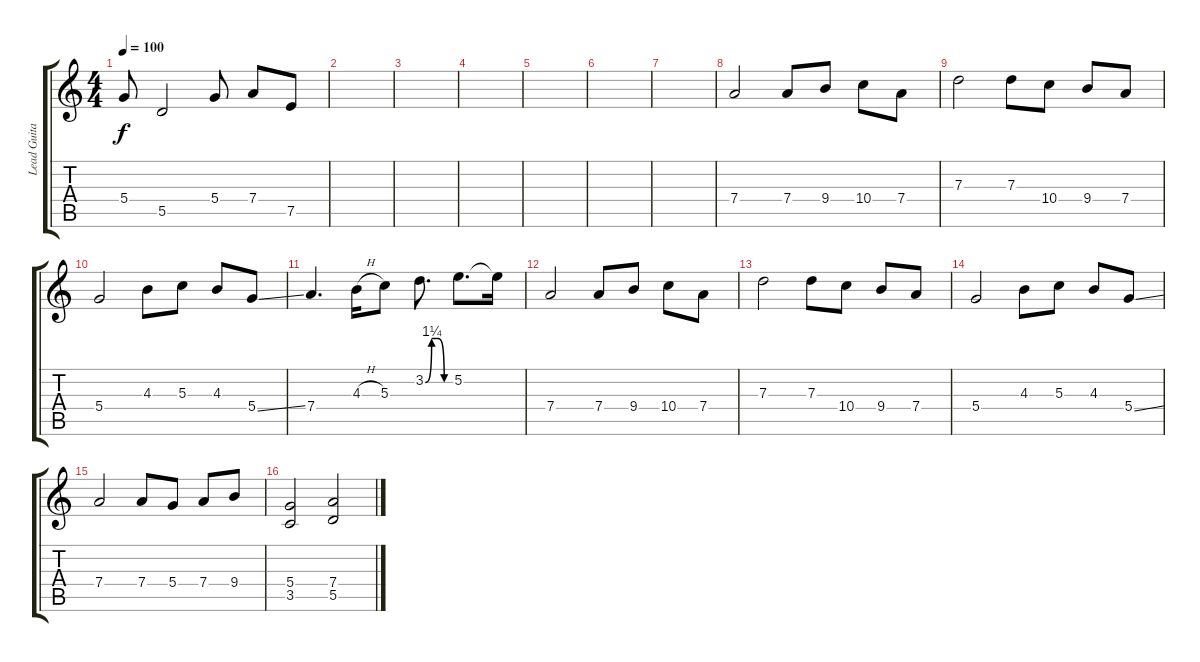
\track ("Lead Guitar 2" "Lead Guita") {instrument overdrivenguitar}
\staff {score tabs}
\tuning (E4 B3 G3 D3 A2 E2) {hide}
\ts (4 4)
\tempo 100
\clef g2
\ks c
5.4.8{dy f} 5.5.2 5.4.8 7.4.8 7.5.8 |
|
|
|
|
|
|
7.4.2 7.4.8 9.4.8 10.4.8 7.4.8 |
7.3.2 7.3.8 10.4.8 9.4.8 7.4.8 |
5.4.2 4.3.8 5.3.8 4.3.8 5.4{ss}.8 |
7.4.4{d} 4.3{h}.16 5.3.8 3.2{be (custom 0 0 15 5 30 5 45 0 60 0)}.8{d} 5.2.8{d} 5.2{t}.16 |
7.4.2 7.4.8 9.4.8 10.4.8 7.4.8 |
7.3.2 7.3.8 10.4.8 9.4.8 7.4.8 |
5.4.2 4.3.8 5.3.8 4.3.8 5.4{ss}.8 |
7.4.2 7.4.8 5.4.8 7.4.8 9.4.8 |
(5.4 3.5).2 (7.4 5.5).2
